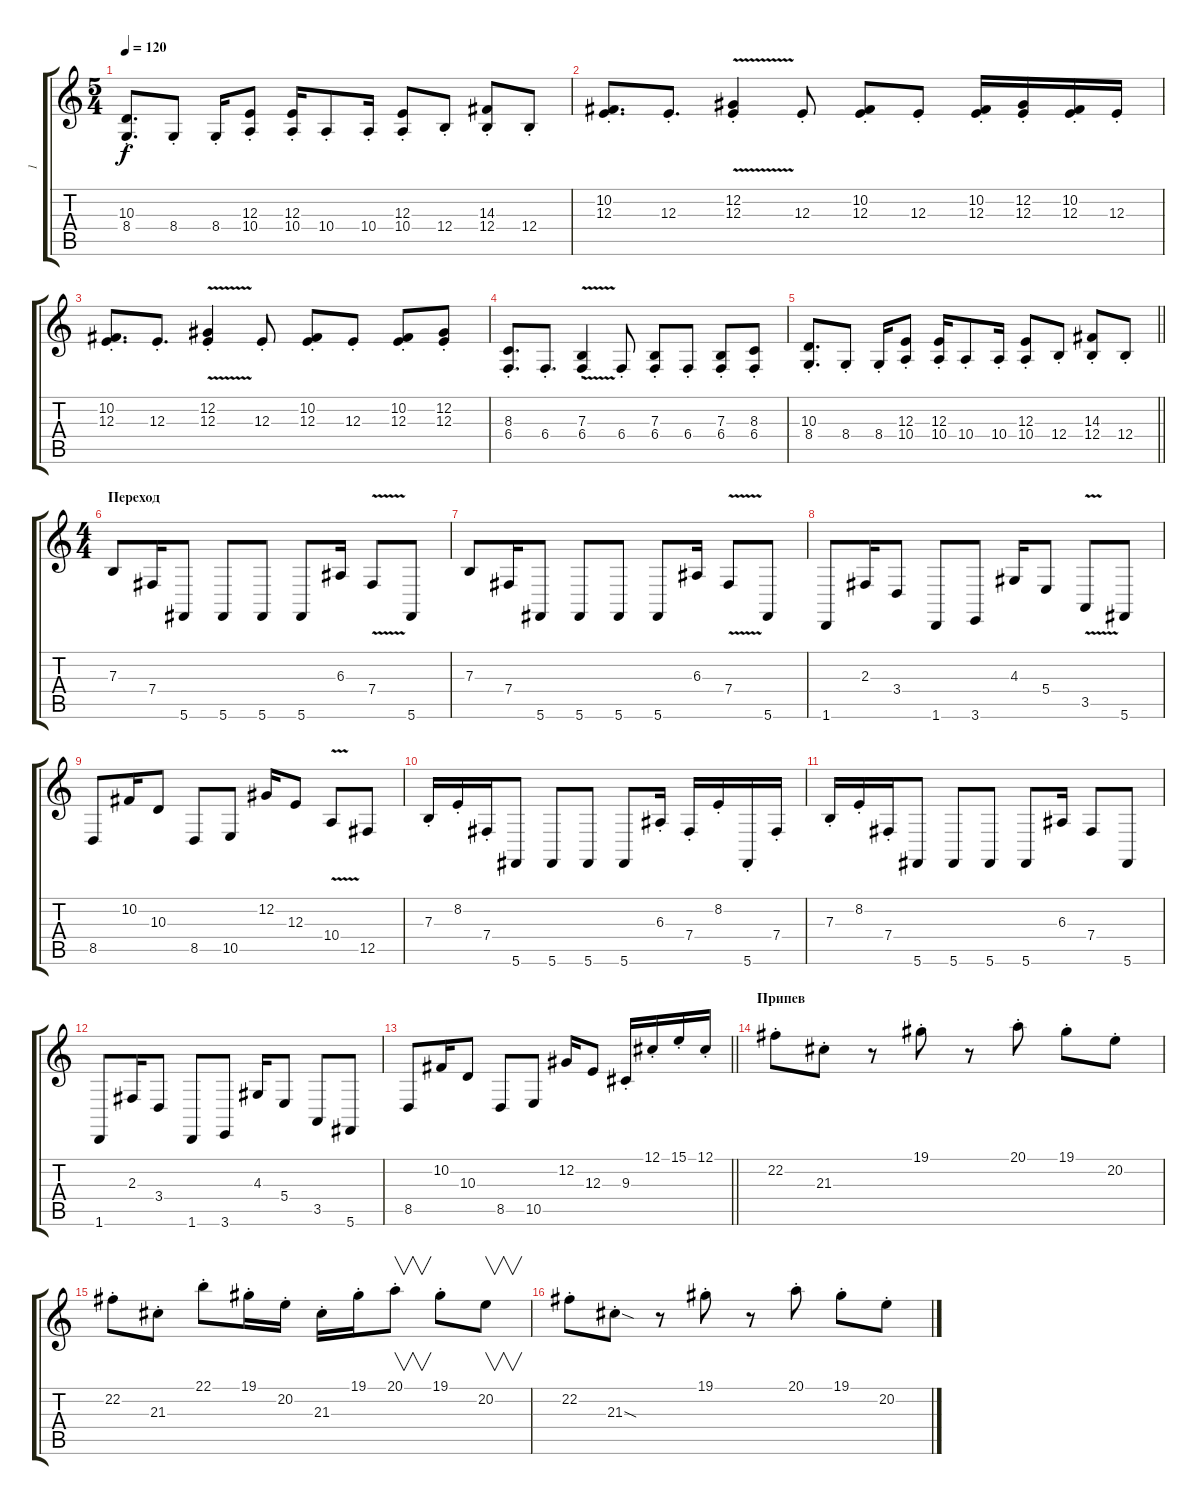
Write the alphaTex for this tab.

\track ("1" "1") {instrument pad3polysynth bank 9}
\staff {score tabs}
\tuning (Db4 Ab3 E3 B2 Gb2 Db2) {hide}
\ts (5 4)
\tempo 120
\clef g2
\ks c
(10.3{st} 8.4{st}).8{d dy f} 8.4{st}.8 8.4{st}.16 (12.3{st} 10.4{st}).8 (12.3{st} 10.4{st}).16 10.4{st}.8 10.4{st}.16 (12.3{st} 10.4{st}).8 12.4{st}.8 (14.3{st} 12.4{st}).8 12.4{st}.8 |
(10.2{st} 12.3{st}).8{d} 12.3{st}.8{d} (12.2{v st} 12.3{v st}).4 12.3{st}.8 (10.2{st} 12.3{st}).8 12.3{st}.8 (10.2{st} 12.3{st}).16 (12.2{st} 12.3{st}).16 (10.2{st} 12.3{st}).16 12.3{st}.16 |
(10.2{st} 12.3{st}).8{d} 12.3{st}.8{d} (12.2{v st} 12.3{v st}).4 12.3{st}.8 (10.2{st} 12.3{st}).8 12.3{st}.8 (10.2{st} 12.3{st}).8 (12.2{st} 12.3{st}).8 |
(8.3{st} 6.4{st}).8{d} 6.4{st}.8{d} (7.3{v st} 6.4{v st}).4 6.4{st}.8 (7.3{st} 6.4{st}).8 6.4{st}.8 (7.3{st} 6.4{st}).8 (8.3{st} 6.4{st}).8 |
\barLineRight lightlight
(10.3{st} 8.4{st}).8{d} 8.4{st}.8 8.4{st}.16 (12.3{st} 10.4{st}).8 (12.3{st} 10.4{st}).16 10.4{st}.8 10.4{st}.16 (12.3{st} 10.4{st}).8 12.4{st}.8 (14.3{st} 12.4{st}).8 12.4{st}.8 |
\ts (4 4)
\section ("" "Переход")
7.3.8 7.4.16 5.6.8 5.6.8 5.6.8 5.6.8 6.3.16 7.4{v}.8 5.6.8 |
7.3.8 7.4.16 5.6.8 5.6.8 5.6.8 5.6.8 6.3.16 7.4{v}.8 5.6.8 |
1.6.8 2.3.16 3.4.8 1.6.8 3.6.8 4.3.16 5.4.8 3.5{v}.8 5.6.8 |
8.5.8 10.2.16 10.3.8 8.5.8 10.5.8 12.2.16 12.3.8 10.4{v}.8 12.5.8 |
7.3{st}.16 8.2{st}.16 7.4{st}.16 5.6.8 5.6.8 5.6.8 5.6.8 6.3{st}.16 7.4{st}.16 8.2{st}.16 5.6{st}.16 7.4{st}.16 |
7.3{st}.16 8.2{st}.16 7.4{st}.16 5.6.8 5.6.8 5.6.8 5.6.8 6.3.16 7.4.8 5.6.8 |
1.6.8 2.3.16 3.4.8 1.6.8 3.6.8 4.3.16 5.4.8 3.5.8 5.6.8 |
\barLineRight lightlight
8.5.8 10.2.16 10.3.8 8.5.8 10.5.8 12.2.16 12.3.8 9.3{st}.16 12.1{st}.16 15.1{st}.16 12.1{st}.16 |
\section ("" "Припев")
22.2{st}.8 21.3{st}.8 r.8 19.1{st}.8 r.8 20.1{st}.8 19.1{st}.8 20.2{st}.8 |
22.2{st}.8 21.3{st}.8 22.1{st}.8 19.1{st}.16 20.2{st}.16 21.3{st}.16 19.1{st}.16 20.1{st}.8{v} 19.1{st}.8 20.2.8{v} |
22.2{st}.8 21.3{sod st}.8 r.8 19.1{st}.8 r.8 20.1{st}.8 19.1{st}.8 20.2{st}.8
